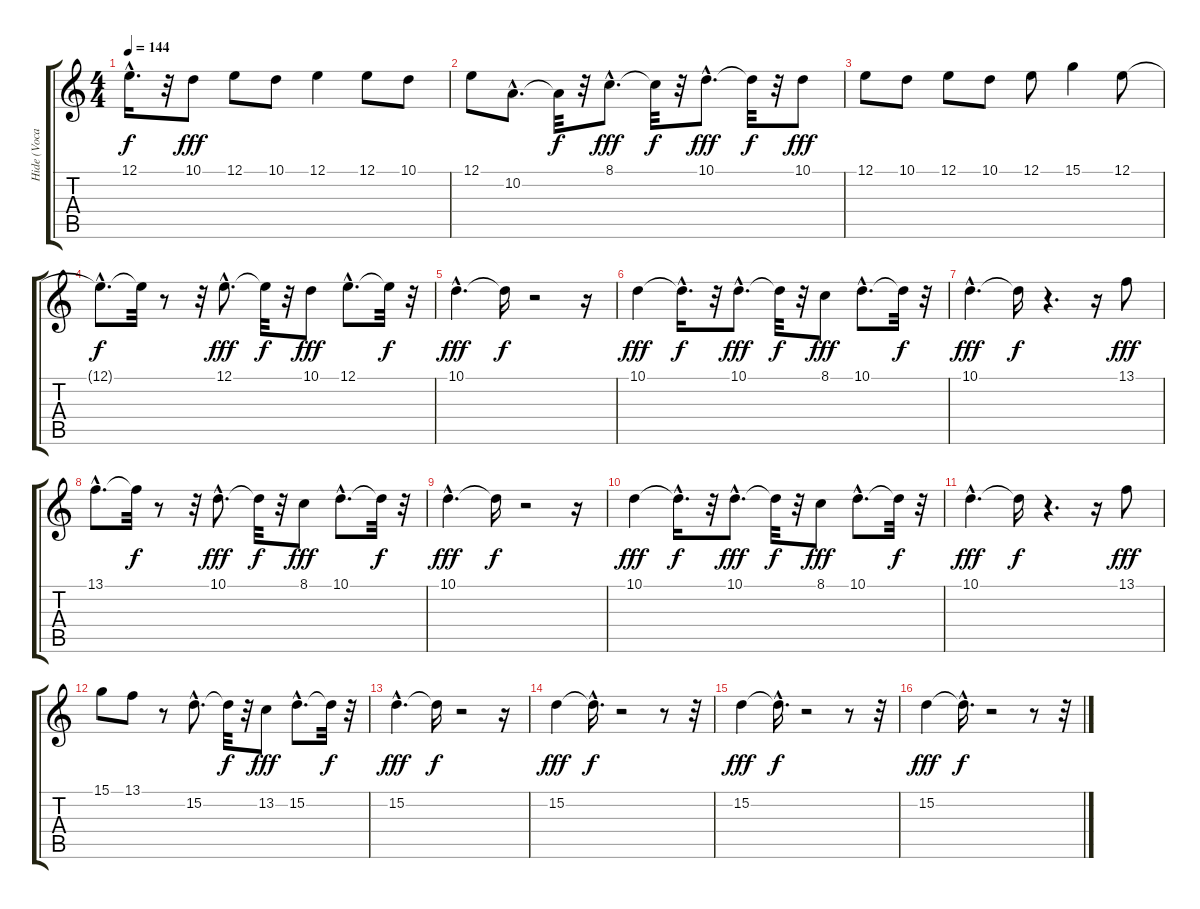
\track ("Hide (Vocals)" "Hide (Voca") {instrument englishhorn}
\staff {score tabs}
\tuning (E4 B3 G3 D3 A2 E2) {hide}
\ts (4 4)
\tempo 144
\clef g2
\ks c
12.1{hac t}.16{d dy f} r.32 10.1.8{dy fff} 12.1.8 10.1.8 12.1.4 12.1.8 10.1.8 |
12.1.8 10.2{hac}.8{d} 10.2{t}.32{dy f} r.32 8.1{hac}.8{d dy fff} 8.1{t}.32{dy f} r.32 10.1{hac}.8{d dy fff} 10.1{t}.32{dy f} r.32 10.1.8{dy fff} |
12.1.8 10.1.8 12.1.8 10.1.8 12.1.8 15.1.4 12.1.8 |
12.1{hac t}.8{d dy f} 12.1{t}.32 r.8 r.32 12.1{hac}.8{d dy fff} 12.1{t}.32{dy f} r.32 10.1.8{dy fff} 12.1{hac}.8{d} 12.1{t}.32{dy f} r.32 |
10.1{hac}.4{d dy fff} 10.1{t}.16{dy f} r.2 r.16 |
10.1.4{dy fff} 10.1{hac t}.16{d dy f} r.32 10.1{hac}.8{d dy fff} 10.1{t}.32{dy f} r.32 8.1.8{dy fff} 10.1{hac}.8{d} 10.1{t}.32{dy f} r.32 |
10.1{hac}.4{d dy fff} 10.1{t}.16{dy f} r.4{d} r.16 13.1.8{dy fff} |
13.1{hac}.8{d} 13.1{t}.32{dy f} r.8 r.32 10.1{hac}.8{d dy fff} 10.1{t}.32{dy f} r.32 8.1.8{dy fff} 10.1{hac}.8{d} 10.1{t}.32{dy f} r.32 |
10.1{hac}.4{d dy fff} 10.1{t}.16{dy f} r.2 r.16 |
10.1.4{dy fff} 10.1{hac t}.16{d dy f} r.32 10.1{hac}.8{d dy fff} 10.1{t}.32{dy f} r.32 8.1.8{dy fff} 10.1{hac}.8{d} 10.1{t}.32{dy f} r.32 |
10.1{hac}.4{d dy fff} 10.1{t}.16{dy f} r.4{d} r.16 13.1.8{dy fff} |
15.1.8 13.1.8 r.8 15.2{hac}.8{d} 15.2{t}.32{dy f} r.32 13.2.8{dy fff} 15.2{hac}.8{d} 15.2{t}.32{dy f} r.32 |
15.2{hac}.4{d dy fff} 15.2{t}.16{dy f} r.2 r.16 |
15.2.4{dy fff} 15.2{hac t}.16{d dy f} r.2 r.8 r.32 |
15.2.4{dy fff} 15.2{hac t}.16{d dy f} r.2 r.8 r.32 |
15.2.4{dy fff} 15.2{hac t}.16{d dy f} r.2 r.8 r.32
